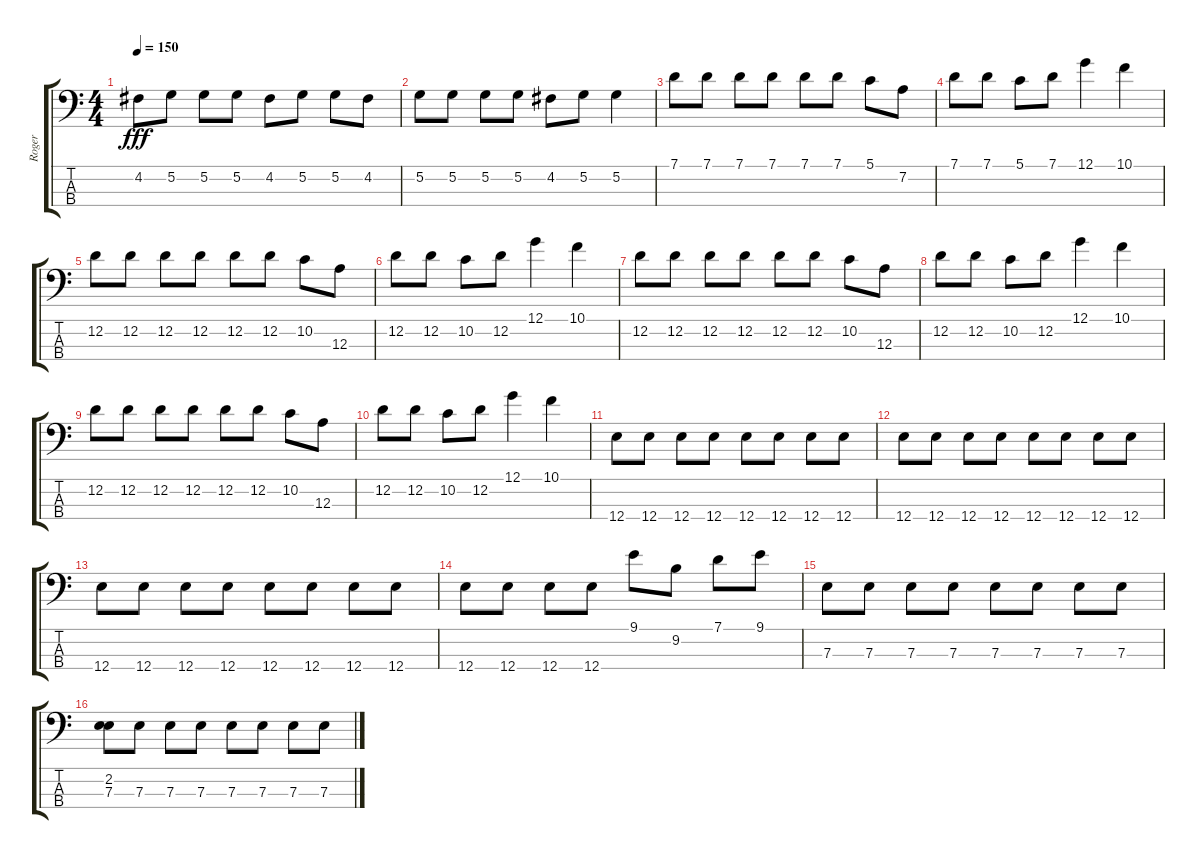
\track ("Roger" "Roger") {instrument electricbasspick}
\staff {score tabs}
\tuning (G2 D2 A1 E1) {hide}
\ts (4 4)
\tempo 150
\clef f4
\ks c
4.2.8{dy fff} 5.2.8 5.2.8 5.2.8 4.2.8 5.2.8 5.2.8 4.2.8 |
5.2.8 5.2.8 5.2.8 5.2.8 4.2.8 5.2.8 5.2.4 |
7.1.8 7.1.8 7.1.8 7.1.8 7.1.8 7.1.8 5.1.8 7.2.8 |
7.1.8 7.1.8 5.1.8 7.1.8 12.1.4 10.1.4 |
12.2.8 12.2.8 12.2.8 12.2.8 12.2.8 12.2.8 10.2.8 12.3.8 |
12.2.8 12.2.8 10.2.8 12.2.8 12.1.4 10.1.4 |
12.2.8 12.2.8 12.2.8 12.2.8 12.2.8 12.2.8 10.2.8 12.3.8 |
12.2.8 12.2.8 10.2.8 12.2.8 12.1.4 10.1.4 |
12.2.8 12.2.8 12.2.8 12.2.8 12.2.8 12.2.8 10.2.8 12.3.8 |
12.2.8 12.2.8 10.2.8 12.2.8 12.1.4 10.1.4 |
12.4.8 12.4.8 12.4.8 12.4.8 12.4.8 12.4.8 12.4.8 12.4.8 |
12.4.8 12.4.8 12.4.8 12.4.8 12.4.8 12.4.8 12.4.8 12.4.8 |
12.4.8 12.4.8 12.4.8 12.4.8 12.4.8 12.4.8 12.4.8 12.4.8 |
12.4.8 12.4.8 12.4.8 12.4.8 9.1.8 9.2.8 7.1.8 9.1.8 |
7.3.8 7.3.8 7.3.8 7.3.8 7.3.8 7.3.8 7.3.8 7.3.8 |
(2.2 7.3).8 7.3.8 7.3.8 7.3.8 7.3.8 7.3.8 7.3.8 7.3.8
